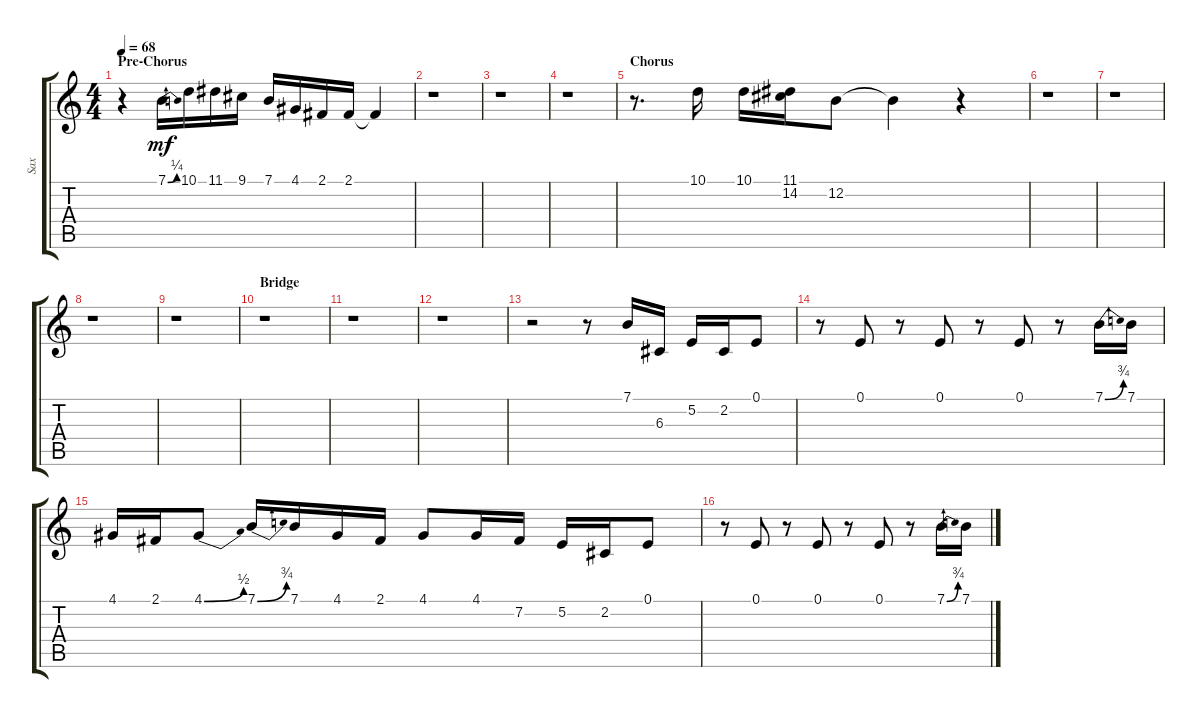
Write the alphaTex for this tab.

\track ("Sax" "Sax") {instrument altosax}
\staff {score tabs}
\tuning (E4 B3 G3 D3 A2 E2) {hide}
\ts (4 4)
\section ("" "Pre-Chorus")
\tempo 68
\clef g2
\ks aminor
r.4{dy mf} 7.1{be (bend 0 0 60 1)}.16 10.1.16 11.1.16 9.1.16 7.1.16 4.1.16 2.1.16 2.1.16 2.1{t}.4 |
r.1 |
r.1 |
r.1 |
\section ("" "Chorus")
r.8{d} 10.1.16 10.1.16 (11.1 14.2).16 12.2.8 12.2{t}.4 r.4 |
r.1 |
r.1 |
r.1 |
r.1 |
\section ("" "Bridge")
r.1 |
r.1 |
r.1 |
r.2 r.8 7.1.16 6.3.16 5.2.16 2.2.16 0.1.8 |
r.8 0.1.8 r.8 0.1.8 r.8 0.1.8 r.8 7.1{be (bend 0 0 60 3)}.16 7.1.16 |
4.1.16 2.1.16 4.1{be (bend 0 0 60 2)}.8 7.1{be (bend 0 0 60 3)}.16 7.1.16 4.1.16 2.1.16 4.1.8 4.1.16 7.2.16 5.2.16 2.2.16 0.1.8 |
r.8 0.1.8 r.8 0.1.8 r.8 0.1.8 r.8 7.1{be (bend 0 0 60 3)}.16 7.1.16
